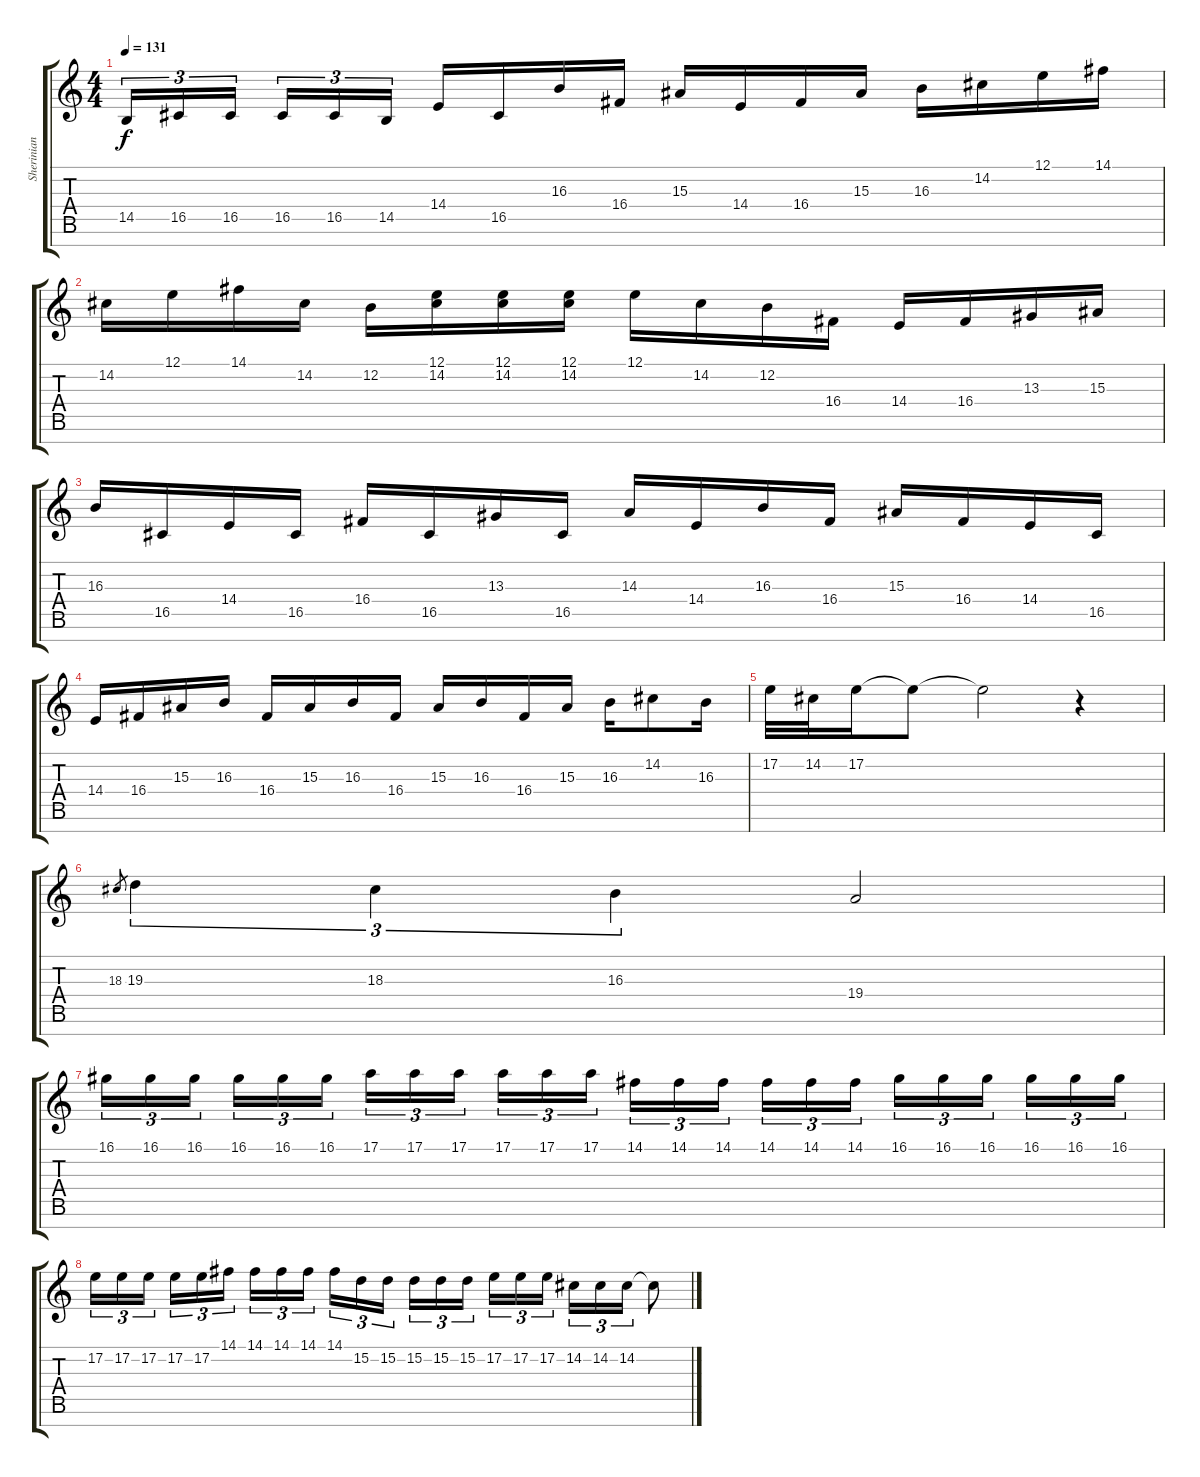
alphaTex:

\track ("Sherinian Keyboard & Organs" "Sherinian ") {instrument fx3crystal}
\staff {score tabs}
\tuning (E4 B3 G3 D3 A2 E2 B1) {hide}
\ts (4 4)
\tempo 131
\clef g2
\ks c
14.5.16{tu (3 2) dy f} 16.5.16{tu (3 2)} 16.5.16{tu (3 2)} 16.5.16{tu (3 2)} 16.5.16{tu (3 2)} 14.5.16{tu (3 2)} 14.4.16 16.5.16 16.3.16 16.4.16 15.3.16 14.4.16 16.4.16 15.3.16 16.3.16 14.2.16 12.1.16 14.1.16 |
14.2.16 12.1.16 14.1.16 14.2.16 12.2.16 (12.1 14.2).16 (12.1 14.2).16 (12.1 14.2).16 12.1.16 14.2.16 12.2.16 16.4.16 14.4.16 16.4.16 13.3.16 15.3.16 |
16.3.16 16.5.16 14.4.16 16.5.16 16.4.16 16.5.16 13.3.16 16.5.16 14.3.16 14.4.16 16.3.16 16.4.16 15.3.16 16.4.16 14.4.16 16.5.16 |
14.4.16 16.4.16 15.3.16 16.3.16 16.4.16 15.3.16 16.3.16 16.4.16 15.3.16 16.3.16 16.4.16 15.3.16 16.3.16 14.2.8 16.3.16 |
17.2.32 14.2.32 17.2.16 17.2{t}.8 17.2{t}.2 r.4 |
18.3.8{gr} 19.3.4{tu (3 2)} 18.3.4{tu (3 2)} 16.3.4{tu (3 2)} 19.4.2 |
16.1.16{tu (3 2)} 16.1.16{tu (3 2)} 16.1.16{tu (3 2)} 16.1.16{tu (3 2)} 16.1.16{tu (3 2)} 16.1.16{tu (3 2)} 17.1.16{tu (3 2)} 17.1.16{tu (3 2)} 17.1.16{tu (3 2)} 17.1.16{tu (3 2)} 17.1.16{tu (3 2)} 17.1.16{tu (3 2)} 14.1.16{tu (3 2)} 14.1.16{tu (3 2)} 14.1.16{tu (3 2)} 14.1.16{tu (3 2)} 14.1.16{tu (3 2)} 14.1.16{tu (3 2)} 16.1.16{tu (3 2)} 16.1.16{tu (3 2)} 16.1.16{tu (3 2)} 16.1.16{tu (3 2)} 16.1.16{tu (3 2)} 16.1.16{tu (3 2)} |
17.2.16{tu (3 2)} 17.2.16{tu (3 2)} 17.2.16{tu (3 2)} 17.2.16{tu (3 2)} 17.2.16{tu (3 2)} 14.1.16{tu (3 2)} 14.1.16{tu (3 2)} 14.1.16{tu (3 2)} 14.1.16{tu (3 2)} 14.1.16{tu (3 2)} 15.2.16{tu (3 2)} 15.2.16{tu (3 2)} 15.2.16{tu (3 2)} 15.2.16{tu (3 2)} 15.2.16{tu (3 2)} 17.2.16{tu (3 2)} 17.2.16{tu (3 2)} 17.2.16{tu (3 2)} 14.2.16{tu (3 2)} 14.2.16{tu (3 2)} 14.2.16{tu (3 2)} 14.2{t}.8
